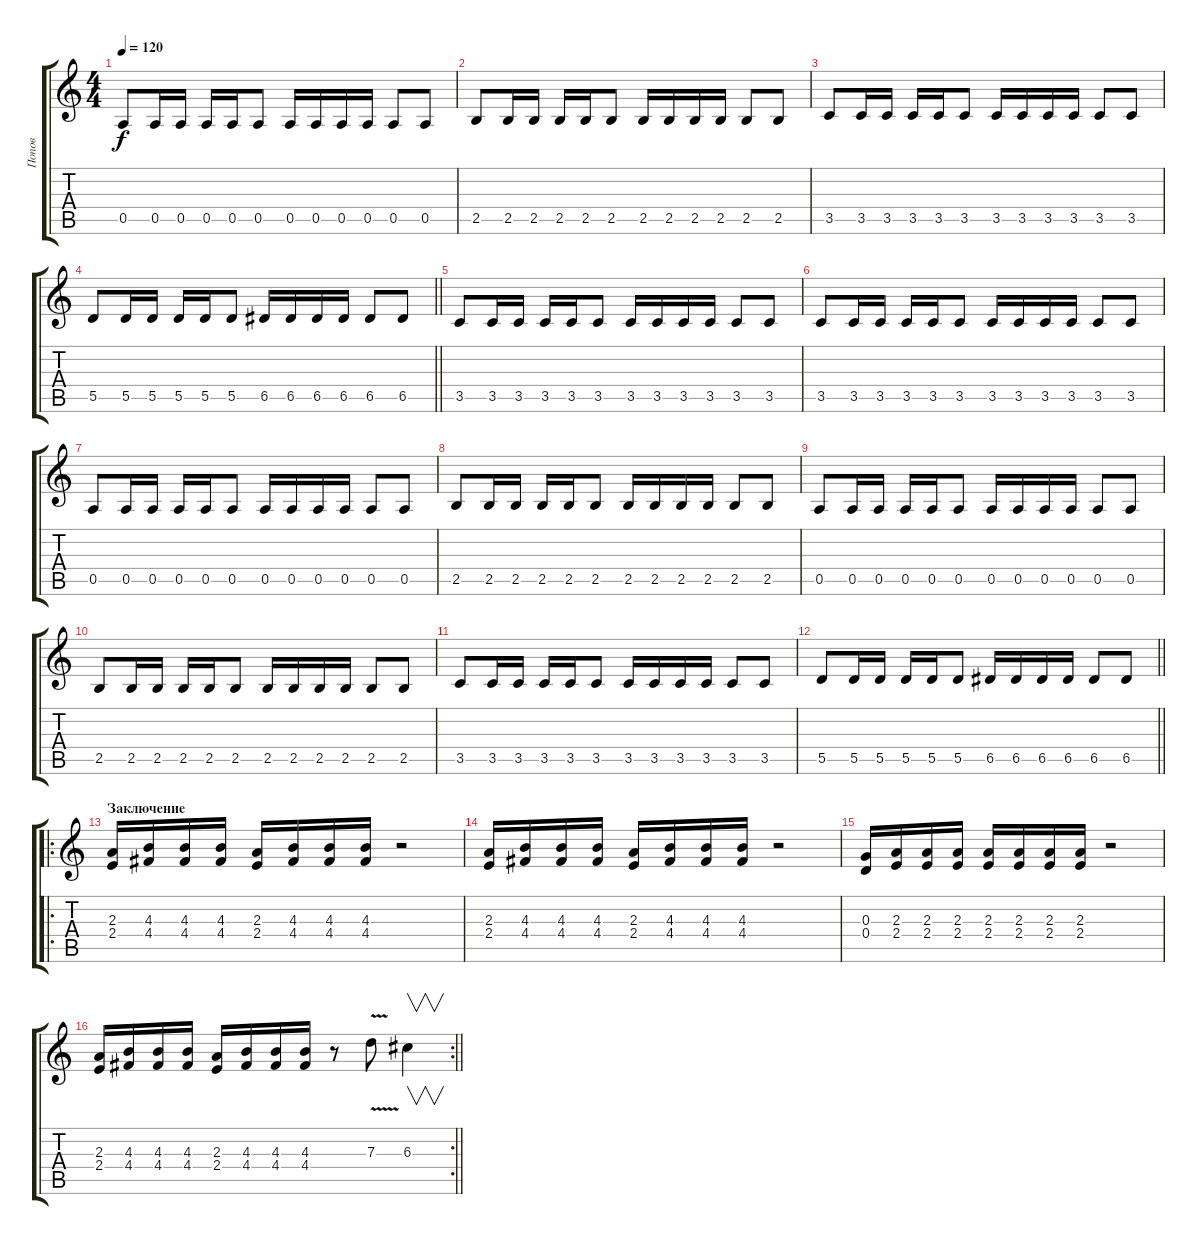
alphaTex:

\track ("Попов" "Попов") {instrument distortionguitar}
\staff {score tabs}
\tuning (E4 B3 G3 D3 A2 E2) {hide}
\ts (4 4)
\tempo 120
\clef g2
\ks c
0.5.8{dy f} 0.5.16 0.5.16 0.5.16 0.5.16 0.5.8 0.5.16 0.5.16 0.5.16 0.5.16 0.5.8 0.5.8 |
2.5.8 2.5.16 2.5.16 2.5.16 2.5.16 2.5.8 2.5.16 2.5.16 2.5.16 2.5.16 2.5.8 2.5.8 |
3.5.8 3.5.16 3.5.16 3.5.16 3.5.16 3.5.8 3.5.16 3.5.16 3.5.16 3.5.16 3.5.8 3.5.8 |
\barLineRight lightlight
5.5.8 5.5.16 5.5.16 5.5.16 5.5.16 5.5.8 6.5.16 6.5.16 6.5.16 6.5.16 6.5.8 6.5.8 |
3.5.8 3.5.16 3.5.16 3.5.16 3.5.16 3.5.8 3.5.16 3.5.16 3.5.16 3.5.16 3.5.8 3.5.8 |
3.5.8 3.5.16 3.5.16 3.5.16 3.5.16 3.5.8 3.5.16 3.5.16 3.5.16 3.5.16 3.5.8 3.5.8 |
0.5.8 0.5.16 0.5.16 0.5.16 0.5.16 0.5.8 0.5.16 0.5.16 0.5.16 0.5.16 0.5.8 0.5.8 |
2.5.8 2.5.16 2.5.16 2.5.16 2.5.16 2.5.8 2.5.16 2.5.16 2.5.16 2.5.16 2.5.8 2.5.8 |
0.5.8 0.5.16 0.5.16 0.5.16 0.5.16 0.5.8 0.5.16 0.5.16 0.5.16 0.5.16 0.5.8 0.5.8 |
2.5.8 2.5.16 2.5.16 2.5.16 2.5.16 2.5.8 2.5.16 2.5.16 2.5.16 2.5.16 2.5.8 2.5.8 |
3.5.8 3.5.16 3.5.16 3.5.16 3.5.16 3.5.8 3.5.16 3.5.16 3.5.16 3.5.16 3.5.8 3.5.8 |
\barLineRight lightlight
5.5.8 5.5.16 5.5.16 5.5.16 5.5.16 5.5.8 6.5.16 6.5.16 6.5.16 6.5.16 6.5.8 6.5.8 |
\ro
\section ("" "Заключение")
(2.3 2.4).16 (4.3 4.4).16 (4.3 4.4).16 (4.3 4.4).16 (2.3 2.4).16 (4.3 4.4).16 (4.3 4.4).16 (4.3 4.4).16 r.2 |
(2.3 2.4).16 (4.3 4.4).16 (4.3 4.4).16 (4.3 4.4).16 (2.3 2.4).16 (4.3 4.4).16 (4.3 4.4).16 (4.3 4.4).16 r.2 |
(0.3 0.4).16 (2.3 2.4).16 (2.3 2.4).16 (2.3 2.4).16 (2.3 2.4).16 (2.3 2.4).16 (2.3 2.4).16 (2.3 2.4).16 r.2 |
\rc 2
\barLineRight lightlight
(2.3 2.4).16 (4.3 4.4).16 (4.3 4.4).16 (4.3 4.4).16 (2.3 2.4).16 (4.3 4.4).16 (4.3 4.4).16 (4.3 4.4).16 r.8 7.3{v}.8 6.3.4{v}
